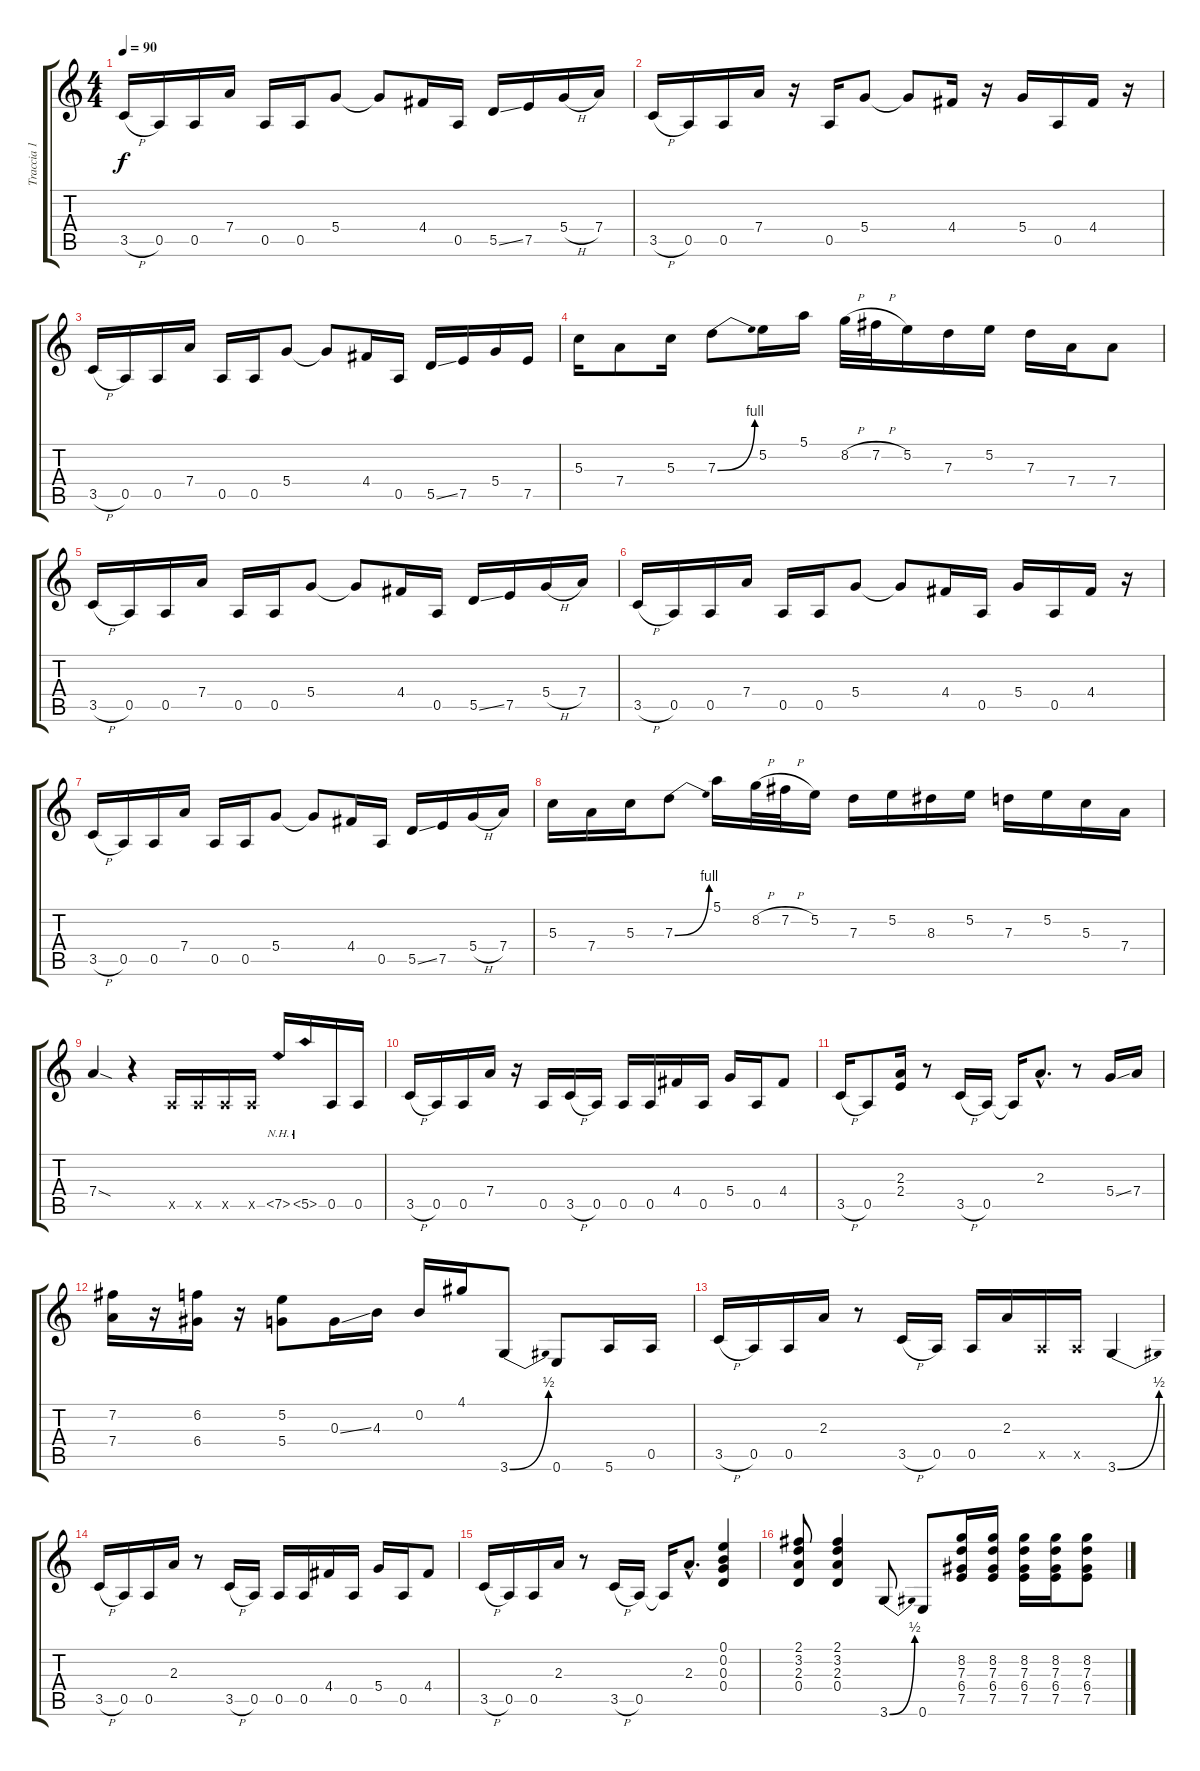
\track ("Traccia 1" "Traccia 1") {instrument distortionguitar}
\staff {score tabs}
\tuning (E4 B3 G3 D3 A2 E2) {hide}
\ts (4 4)
\tempo 90
\clef g2
\ks c
3.5{h}.16{dy f instrument distortionguitar} 0.5.16 0.5.16 7.4.16 0.5.16 0.5.16 5.4.8 5.4{t}.8 4.4.16 0.5.16 5.5{ss}.16 7.5.16 5.4{h}.16 7.4.16 |
3.5{h}.16 0.5.16 0.5.16 7.4.16 r.16 0.5.16 5.4.8 5.4{t}.8 4.4.16 r.16 5.4.16 0.5.16 4.4.16 r.16 |
3.5{h}.16 0.5.16 0.5.16 7.4.16 0.5.16 0.5.16 5.4.8 5.4{t}.8 4.4.16 0.5.16 5.5{ss}.16 7.5.16 5.4.16 7.5.16 |
5.3.16 7.4.8 5.3.16 7.3{be (bend 0 0 60 4)}.8 5.2.16 5.1.16 8.2{h}.32 7.2{h}.32 5.2.16 7.3.16 5.2.16 7.3.16 7.4.16 7.4.8 |
3.5{h}.16 0.5.16 0.5.16 7.4.16 0.5.16 0.5.16 5.4.8 5.4{t}.8 4.4.16 0.5.16 5.5{ss}.16 7.5.16 5.4{h}.16 7.4.16 |
3.5{h}.16 0.5.16 0.5.16 7.4.16 0.5.16 0.5.16 5.4.8 5.4{t}.8 4.4.16 0.5.16 5.4.16 0.5.16 4.4.16 r.16 |
3.5{h}.16 0.5.16 0.5.16 7.4.16 0.5.16 0.5.16 5.4.8 5.4{t}.8 4.4.16 0.5.16 5.5{ss}.16 7.5.16 5.4{h}.16 7.4.16 |
5.3.16 7.4.16 5.3.16 7.3{be (bend 0 0 60 4)}.8 5.1.16 8.2{h}.32 7.2{h}.32 5.2.16 7.3.16 5.2.16 8.3.16 5.2.16 7.3.16 5.2.16 5.3.16 7.4.16 |
7.4{sod}.4 r.4 0.5{x}.16 0.5{x}.16 0.5{x}.16 0.5{x}.16 7.5{nh}.16 5.5{nh}.16 0.5.16 0.5.16 |
3.5{h}.16 0.5.16 0.5.16 7.4.16 r.16 0.5.16 3.5{h}.16 0.5.16 0.5.16 0.5.16 4.4.16 0.5.16 5.4.16 0.5.16 4.4.8 |
3.5{h}.16 0.5.8 (2.3 2.4).16 r.8 3.5{h}.16 0.5.16 0.5{t}.16 2.3{hac}.8{d} r.8 5.4{ss}.16 7.4.16 |
(7.2 7.4).16 r.16 (6.2 6.4).16 r.16 (5.2 5.4).8 0.3{ss}.16 4.3.16 0.2.16 4.1.16 3.6{be (bend 0 0 60 2)}.8 0.6.8 5.6.16 0.5.16 |
3.5{h}.16 0.5.16 0.5.16 2.3.16 r.8 3.5{h}.16 0.5.16 0.5.16 2.3.16 0.5{x}.16 0.5{x}.16 3.6{be (bend 0 0 60 2)}.4 |
3.5{h}.16 0.5.16 0.5.16 2.3.16 r.8 3.5{h}.16 0.5.16 0.5.16 0.5.16 4.4.16 0.5.16 5.4.16 0.5.16 4.4.8 |
3.5{h}.16 0.5.16 0.5.16 2.3.16 r.8 3.5{h}.16 0.5.16 0.5{t}.16 2.3{hac}.8{d} (0.1 0.2 0.3 0.4).4 |
(2.1 3.2 2.3 0.4).8 (2.1 3.2 2.3 0.4).4 3.6{be (bend 0 0 60 2)}.8 0.6.8 (8.2 7.3 6.4 7.5).16 (8.2 7.3 6.4 7.5).16 (8.2 7.3 6.4 7.5).16 (8.2 7.3 6.4 7.5).16 (8.2 7.3 6.4 7.5).8
